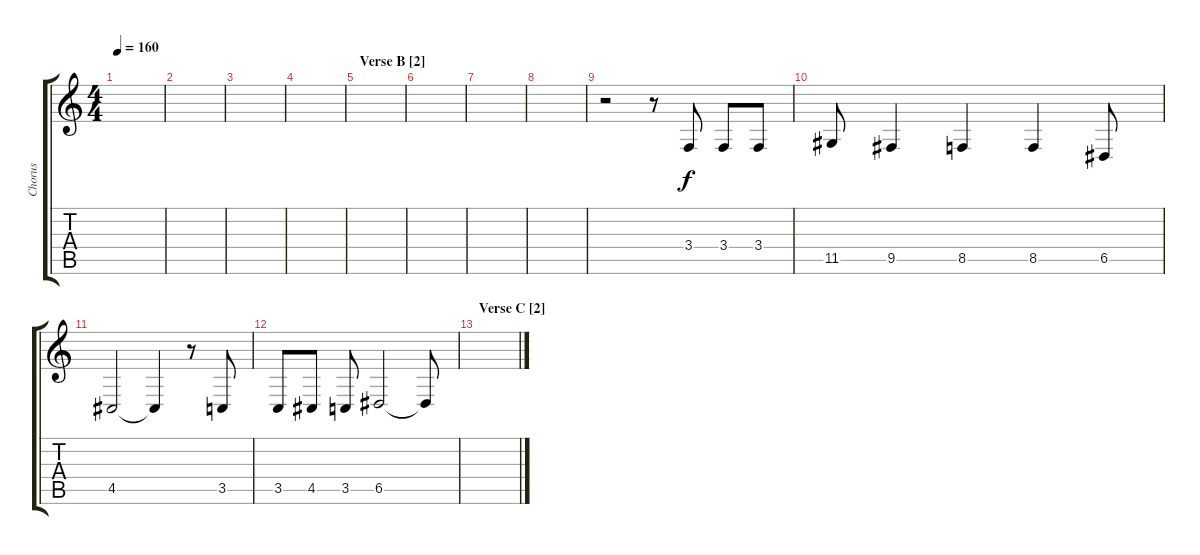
\track ("Chorus" "Chorus") {instrument trumpet}
\staff {score tabs}
\tuning (E4 B3 G3 D3 A2 E2) {hide}
\ts (4 4)
\tempo 160
\clef g2
\ks c
|
|
|
|
\section ("" "Verse B [2]")
|
|
|
|
r.2{volume 16} r.8 3.4.8 3.4.8 3.4.8 |
11.5.8 9.5.4 8.5.4 8.5.4 6.5.8 |
4.5.2 4.5{t}.4 r.8 3.5.8 |
3.5.8 4.5.8 3.5.8 6.5.2 6.5{t}.8 |
\section ("" "Verse C [2]")
